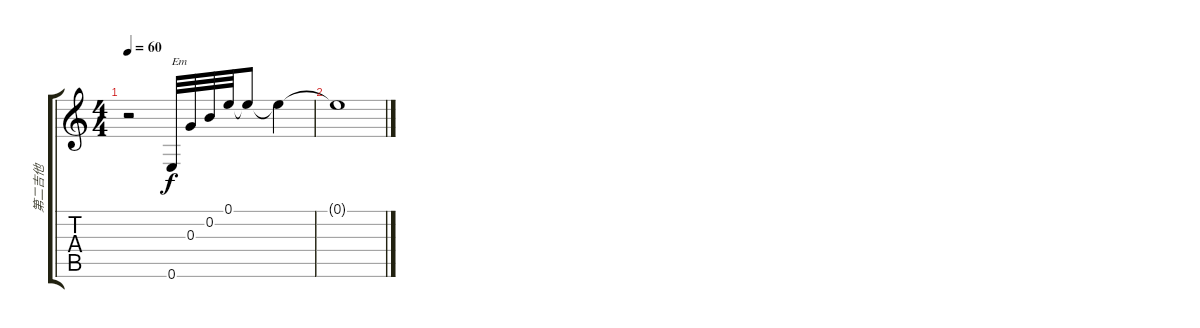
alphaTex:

\track ("第二吉他" "第二吉他") {instrument acousticguitarsteel}
\staff {score tabs}
\tuning (E4 B3 G3 D3 A2 E2) {hide}
\ts (4 4)
\tempo 60
\clef g2
\ks c
r.2{dy f} 0.6.32{txt "Em"} 0.3.32 0.2.32 0.1.32 0.1{t}.8 0.1{t}.4 |
0.1{t}.1
